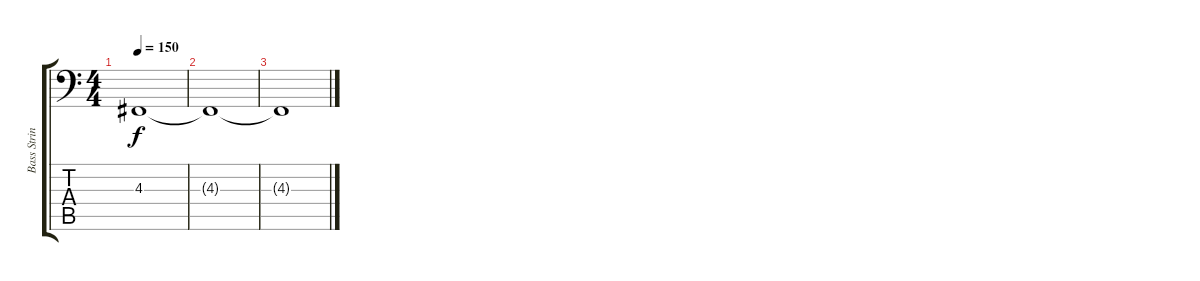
\track ("Bass Strings" "Bass Strin") {instrument stringensemble1}
\staff {score tabs}
\tuning (C3 G2 D2 A1 E1 B0) {hide}
\ts (4 4)
\tempo 150
\clef f4
\ks c
4.3{t}.1{dy f} |
4.3{t}.1 |
4.3{t}.1
